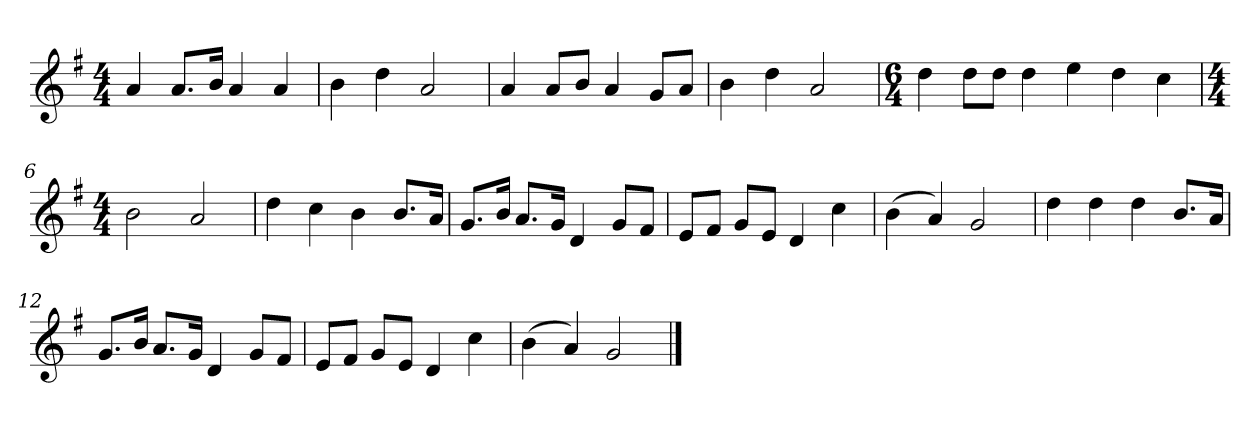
**kern
*part1
*staff1
*k[f#]
*M4/4
*MM120
=1
4a
8.aL
16bJk
4a
4a
=2
4b
4dd
2a
=3
4a
8aL
8bJ
4a
8gL
8aJ
=4
4b
4dd
2a
=5
*M6/4
4dd
8ddL
8ddJ
4dd
4ee
4dd
4cc
=6
*M4/4
2b
2a
=7
4dd
4cc
4b
8.bL
16aJk
=8
8.gL
16bJk
8.aL
16gJk
4d
8gL
8f#J
=9
8eL
8f#J
8gL
8eJ
4d
4cc
=10
(4b
4a)
2g
=11
4dd
4dd
4dd
8.bL
16aJk
=12
8.gL
16bJk
8.aL
16gJk
4d
8gL
8f#J
=13
8eL
8f#J
8gL
8eJ
4d
4cc
=14
(4b
4a)
2g
==
*-
